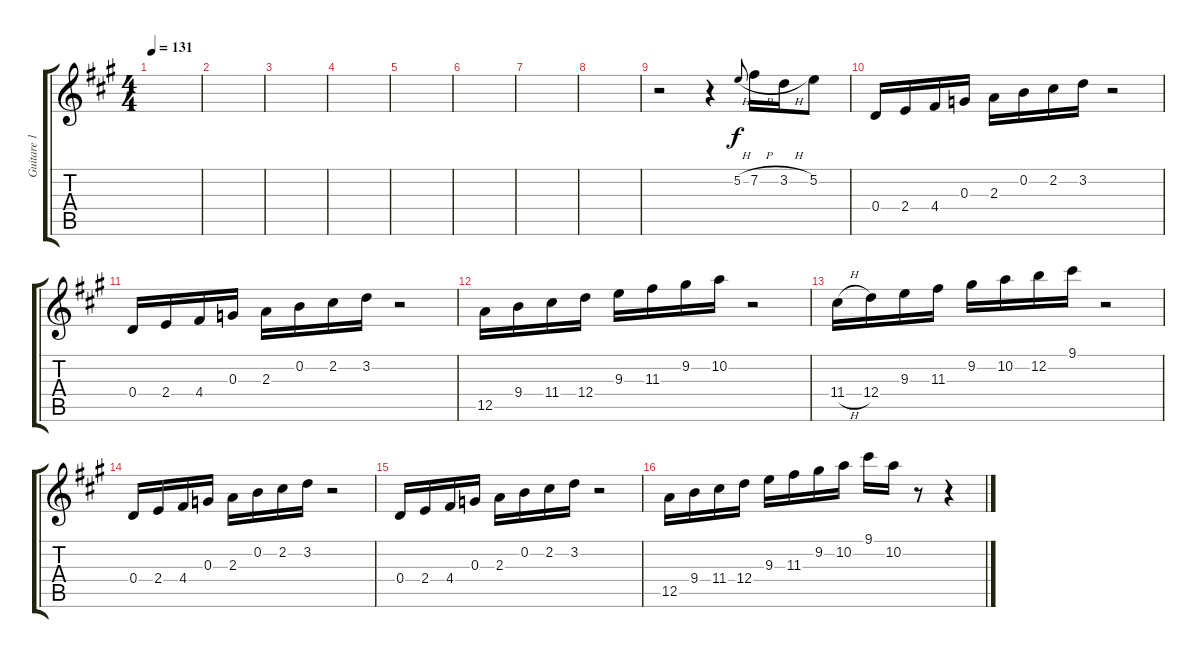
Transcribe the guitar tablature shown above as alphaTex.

\track ("Guitare 1" "Guitare 1") {instrument overdrivenguitar}
\staff {score tabs}
\tuning (E4 B3 G3 D3 A2 E2) {hide}
\ts (4 4)
\tempo 131
\clef g2
\ks a
|
|
|
|
|
|
|
|
r.2 r.4 5.2{h}.8{gr onbeat} 7.2{h}.16 3.2{h}.16 5.2.8 |
0.4.16 2.4.16 4.4.16 0.3.16 2.3.16 0.2.16 2.2.16 3.2.16 r.2 |
0.4.16 2.4.16 4.4.16 0.3.16 2.3.16 0.2.16 2.2.16 3.2.16 r.2 |
12.5.16 9.4.16 11.4.16 12.4.16 9.3.16 11.3.16 9.2.16 10.2.16 r.2 |
11.4{h}.16 12.4.16 9.3.16 11.3.16 9.2.16 10.2.16 12.2.16 9.1.16 r.2 |
0.4.16 2.4.16 4.4.16 0.3.16 2.3.16 0.2.16 2.2.16 3.2.16 r.2 |
0.4.16 2.4.16 4.4.16 0.3.16 2.3.16 0.2.16 2.2.16 3.2.16 r.2 |
12.5.16 9.4.16 11.4.16 12.4.16 9.3.16 11.3.16 9.2.16 10.2.16 9.1.16 10.2.16 r.8 r.4
